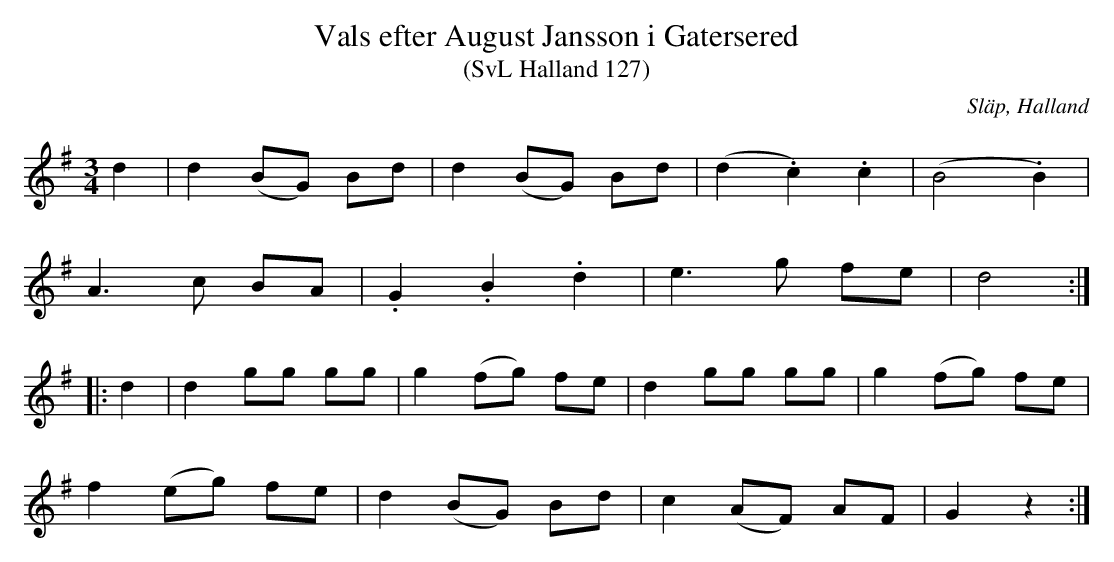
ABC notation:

X:1
T:Vals efter August Jansson i Gatersered
T:(SvL Halland 127)
O:Släp, Halland
M:3/4
L:1/8
K:G
d2|d2 (BG) Bd|d2 (BG) Bd|(d2 .c2) .c2|(B4 .B2)|
A3 c BA|.G2 .B2 .d2|e3 g fe|d4:|
|:d2|d2 gg gg|g2 (fg) fe|d2 gg gg|g2 (fg) fe|
f2 (eg) fe|d2 (BG) Bd|c2 (AF) AF|G2 z2:|
